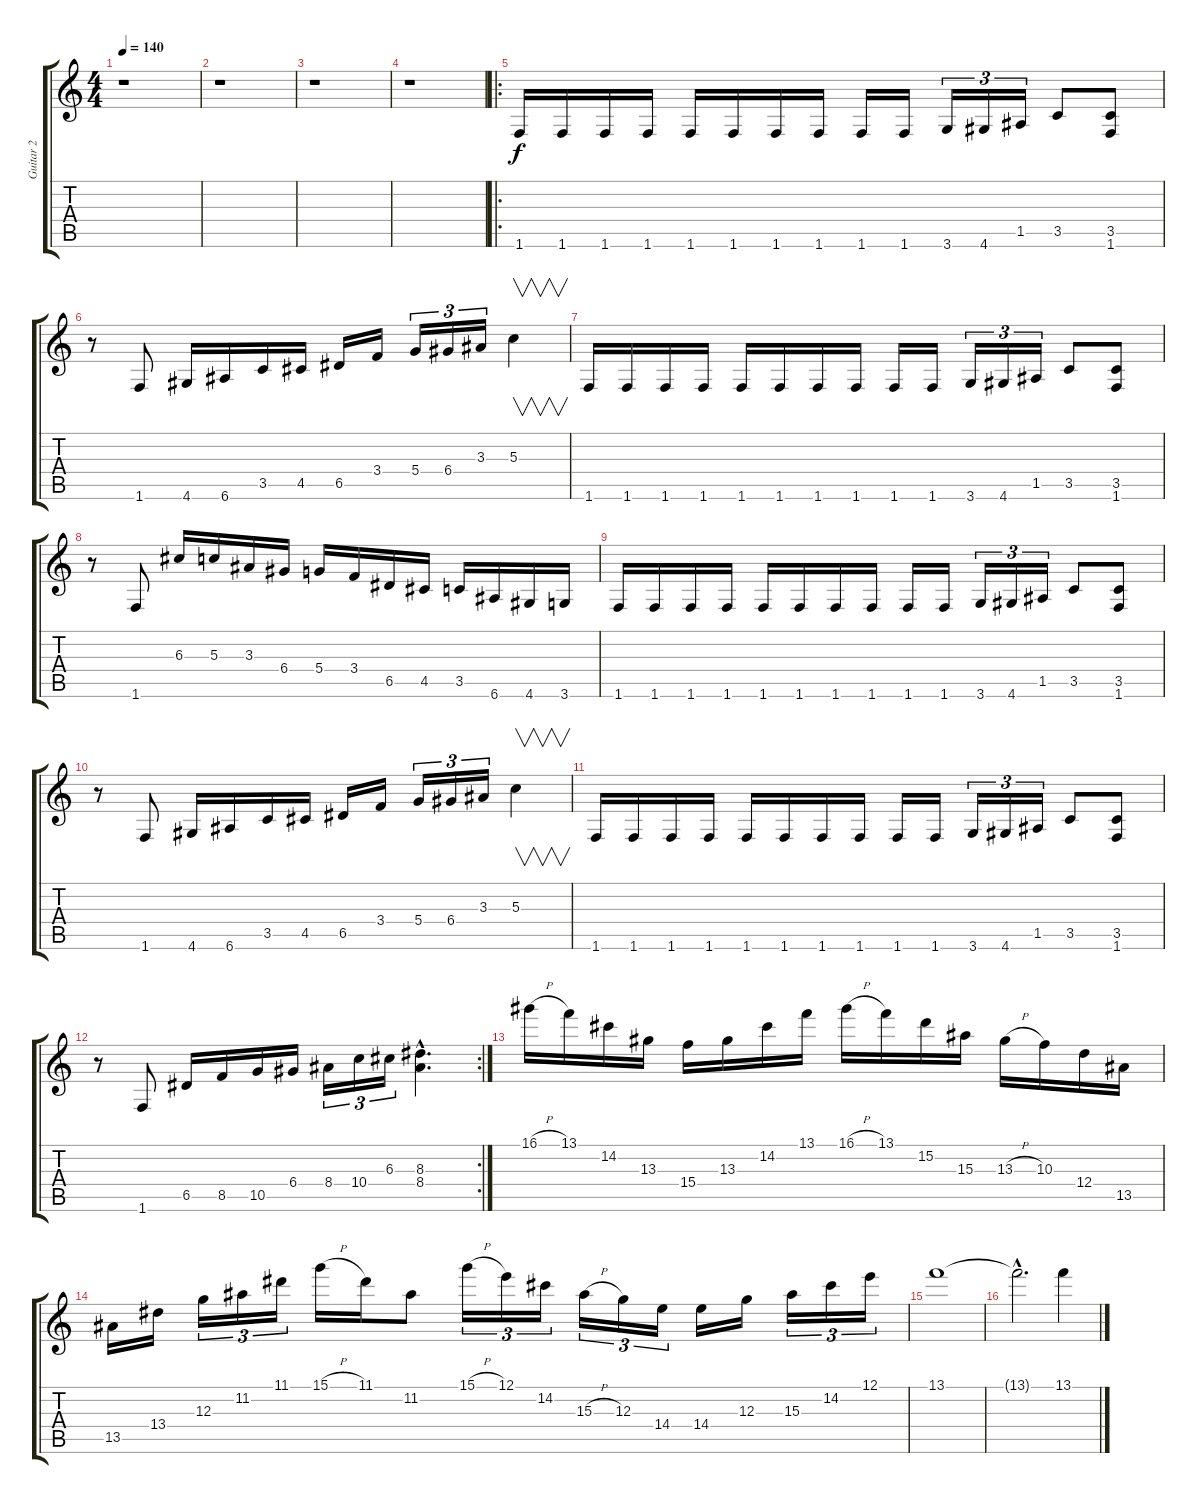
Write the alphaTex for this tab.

\track ("Guitar 2" "Guitar 2") {instrument distortionguitar}
\staff {score tabs}
\tuning (E4 B3 G3 D3 A2 E2) {hide}
\ts (4 4)
\tempo 140
\clef g2
\ks c
r.1{dy f instrument distortionguitar} |
r.1 |
r.1 |
r.1 |
\ro
1.6.16 1.6.16 1.6.16 1.6.16 1.6.16 1.6.16 1.6.16 1.6.16 1.6.16 1.6.16 3.6.16{tu (3 2)} 4.6.16{tu (3 2)} 1.5.16{tu (3 2)} 3.5.8 (3.5 1.6).8 |
r.8 1.6.8 4.6.16 6.6.16 3.5.16 4.5.16 6.5.16 3.4.16 5.4.16{tu (3 2)} 6.4.16{tu (3 2)} 3.3.16{tu (3 2)} 5.3.4{v} |
1.6.16 1.6.16 1.6.16 1.6.16 1.6.16 1.6.16 1.6.16 1.6.16 1.6.16 1.6.16 3.6.16{tu (3 2)} 4.6.16{tu (3 2)} 1.5.16{tu (3 2)} 3.5.8 (3.5 1.6).8 |
r.8 1.6.8 6.3.16 5.3.16 3.3.16 6.4.16 5.4.16 3.4.16 6.5.16 4.5.16 3.5.16 6.6.16 4.6.16 3.6.16 |
1.6.16 1.6.16 1.6.16 1.6.16 1.6.16 1.6.16 1.6.16 1.6.16 1.6.16 1.6.16 3.6.16{tu (3 2)} 4.6.16{tu (3 2)} 1.5.16{tu (3 2)} 3.5.8 (3.5 1.6).8 |
r.8 1.6.8 4.6.16 6.6.16 3.5.16 4.5.16 6.5.16 3.4.16 5.4.16{tu (3 2)} 6.4.16{tu (3 2)} 3.3.16{tu (3 2)} 5.3.4{v} |
1.6.16 1.6.16 1.6.16 1.6.16 1.6.16 1.6.16 1.6.16 1.6.16 1.6.16 1.6.16 3.6.16{tu (3 2)} 4.6.16{tu (3 2)} 1.5.16{tu (3 2)} 3.5.8 (3.5 1.6).8 |
\rc 2
r.8 1.6.8 6.5.16 8.5.16 10.5.16 6.4.16 8.4.16{tu (3 2)} 10.4.16{tu (3 2)} 6.3.16{tu (3 2)} (8.3{hac} 8.4{hac}).4{d} |
16.1{h}.16 13.1.16 14.2.16 13.3.16 15.4.16 13.3.16 14.2.16 13.1.16 16.1{h}.16 13.1.16 15.2.16 15.3.16 13.3{h}.16 10.3.16 12.4.16 13.5.16 |
13.5.16 13.4.16 12.3.16{tu (3 2)} 11.2.16{tu (3 2)} 11.1.16{tu (3 2)} 15.1{h}.16 11.1.16 11.2.8 15.1{h}.16{tu (3 2)} 12.1.16{tu (3 2)} 14.2.16{tu (3 2)} 15.3{h}.16{tu (3 2)} 12.3.16{tu (3 2)} 14.4.16{tu (3 2)} 14.4.16 12.3.16 15.3.16{tu (3 2)} 14.2.16{tu (3 2)} 12.1.16{tu (3 2)} |
13.1.1 |
13.1{hac t}.2{d} 13.1.4
